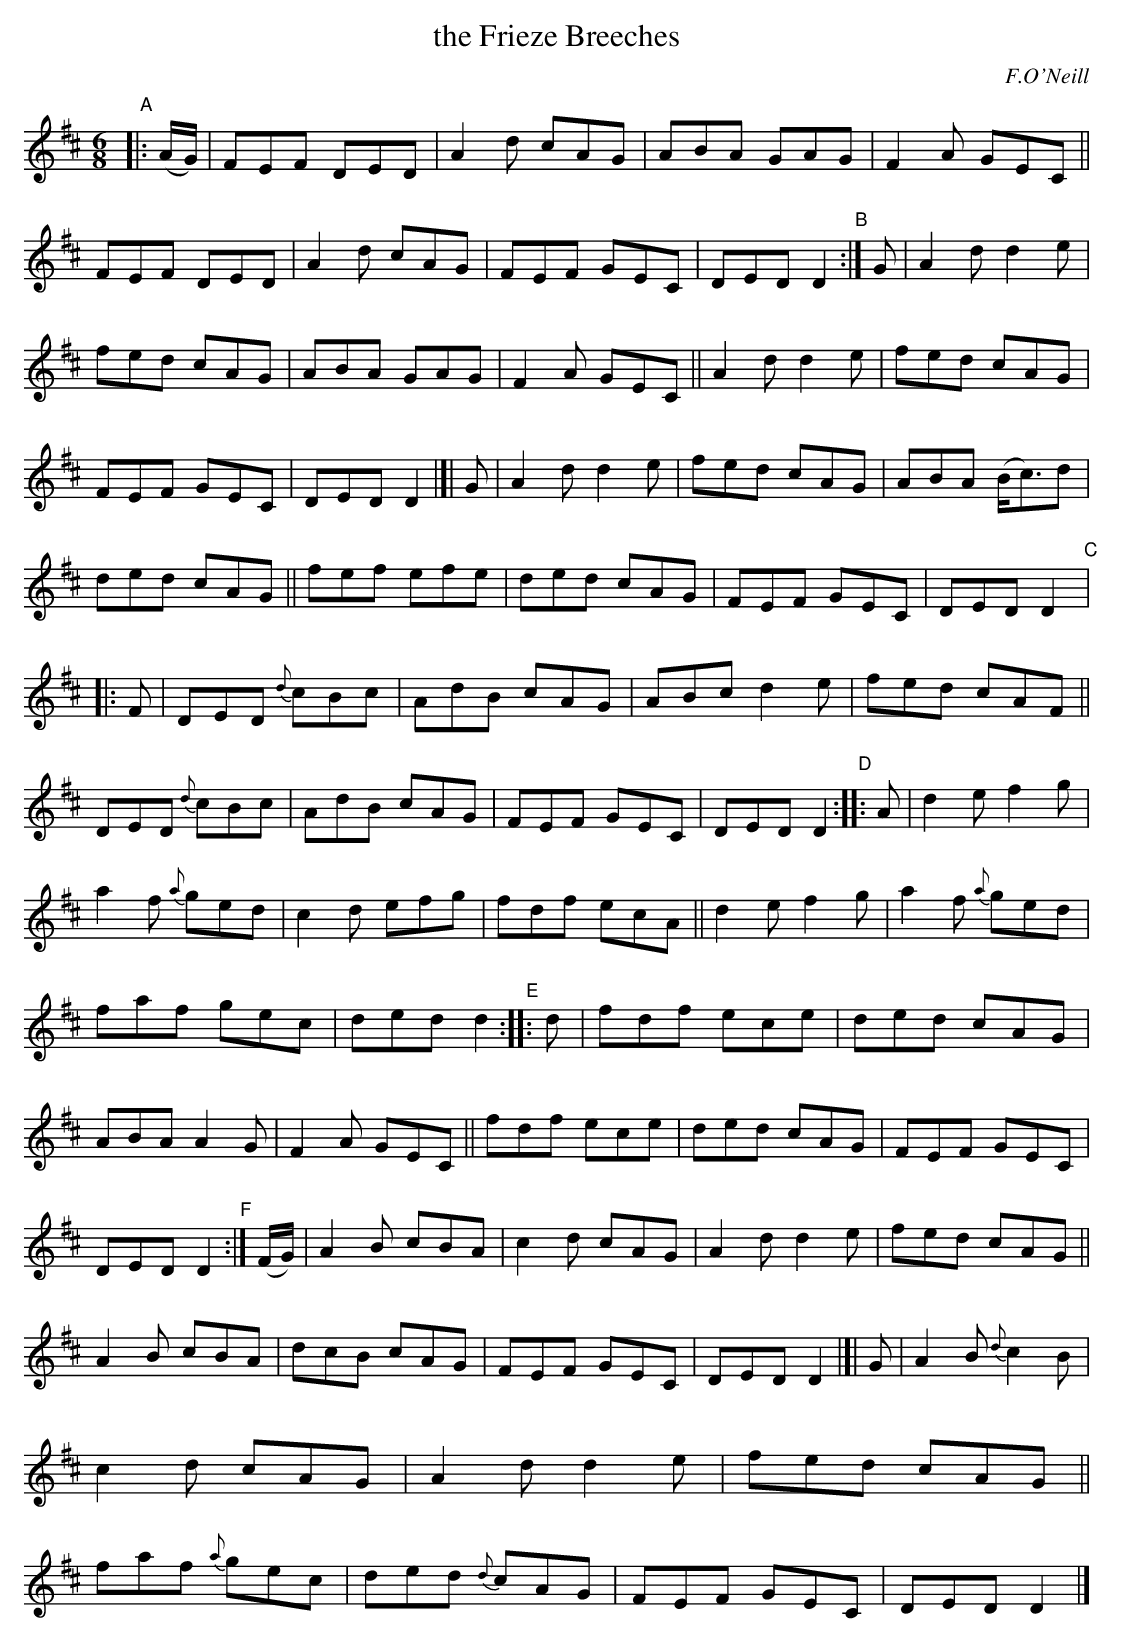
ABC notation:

X:1
T: the Frieze Breeches
O: F.O'Neill
M: 6/8
L: 1/8
K: D
"A"|: (A/G/) |\
FEF DED | A2d cAG | ABA GAG | F2A GEC ||
FEF DED | A2d cAG | FEF GEC | DED D2 "B":| G |
A2d d2e | fed cAG | ABA GAG | F2A GEC ||
A2d d2e | fed cAG | FEF GEC | DED D2 |[| G |
A2d d2e | fed cAG | ABA (B<c)d | ded cAG ||
fef efe | ded cAG | FEF GEC | DED D2 "C"|: F |
DED {d}cBc | AdB cAG | ABc d2e | fed cAF ||
DED {d}cBc | AdB cAG | FEF GEC | DED D2 "D":: A |
d2e f2g | a2f {a}ged | c2d efg | fdf ecA ||
d2e f2g | a2f {a}ged | faf gec | ded d2 "E":: d |
fdf ece | ded cAG | ABA A2G | F2A GEC ||
fdf ece | ded cAG | FEF GEC | DED D2 "F":| (F/G/) |
A2B cBA | c2d cAG | A2d d2e | fed cAG ||
A2B cBA | dcB cAG | FEF GEC | DED D2 |[| G |
A2B {d}c2B | c2d cAG | A2d d2e | fed cAG ||
faf {a}gec | ded {d}cAG | FEF GEC | DED D2 |]
